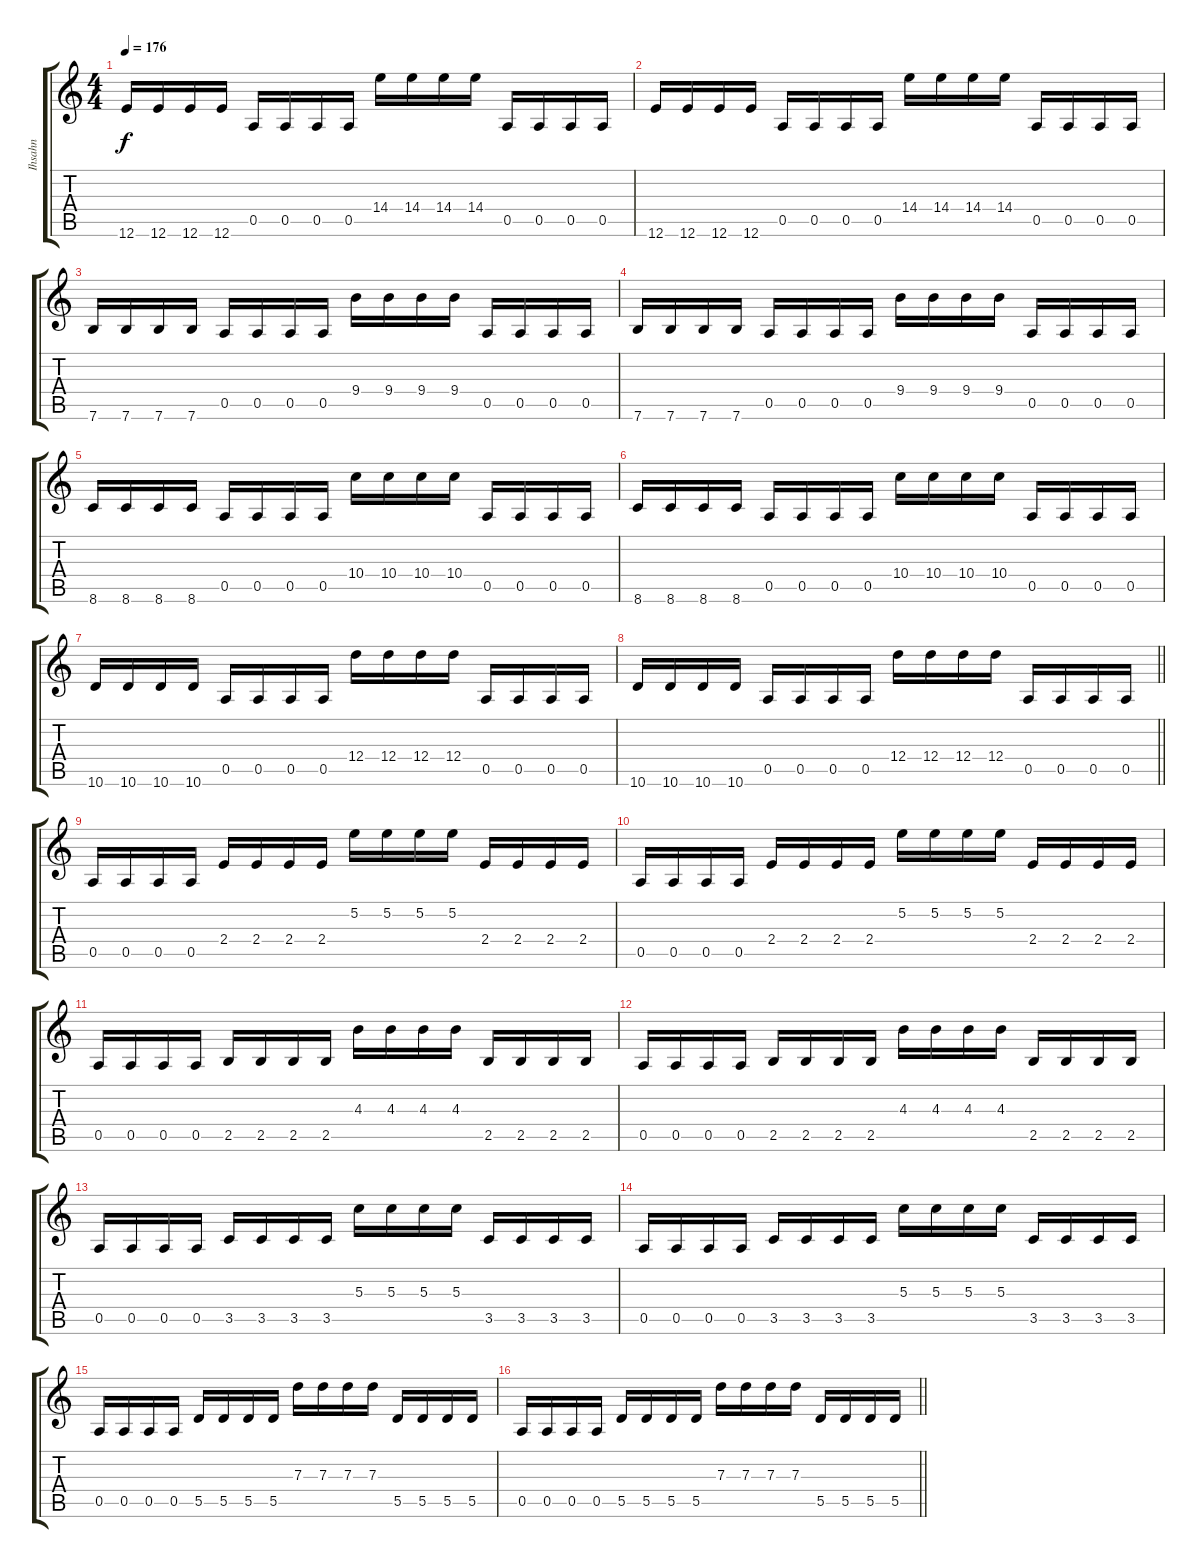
\track ("Ihsahn" "Ihsahn") {instrument distortionguitar}
\staff {score tabs}
\tuning (E4 B3 G3 D3 A2 E2) {hide}
\ts (4 4)
\section ("" "")
\tempo 176
\clef g2
\ks c
12.6.16{dy f} 12.6.16 12.6.16 12.6.16 0.5.16 0.5.16 0.5.16 0.5.16 14.4.16 14.4.16 14.4.16 14.4.16 0.5.16 0.5.16 0.5.16 0.5.16 |
12.6.16 12.6.16 12.6.16 12.6.16 0.5.16 0.5.16 0.5.16 0.5.16 14.4.16 14.4.16 14.4.16 14.4.16 0.5.16 0.5.16 0.5.16 0.5.16 |
7.6.16 7.6.16 7.6.16 7.6.16 0.5.16 0.5.16 0.5.16 0.5.16 9.4.16 9.4.16 9.4.16 9.4.16 0.5.16 0.5.16 0.5.16 0.5.16 |
7.6.16 7.6.16 7.6.16 7.6.16 0.5.16 0.5.16 0.5.16 0.5.16 9.4.16 9.4.16 9.4.16 9.4.16 0.5.16 0.5.16 0.5.16 0.5.16 |
8.6.16 8.6.16 8.6.16 8.6.16 0.5.16 0.5.16 0.5.16 0.5.16 10.4.16 10.4.16 10.4.16 10.4.16 0.5.16 0.5.16 0.5.16 0.5.16 |
8.6.16 8.6.16 8.6.16 8.6.16 0.5.16 0.5.16 0.5.16 0.5.16 10.4.16 10.4.16 10.4.16 10.4.16 0.5.16 0.5.16 0.5.16 0.5.16 |
10.6.16 10.6.16 10.6.16 10.6.16 0.5.16 0.5.16 0.5.16 0.5.16 12.4.16 12.4.16 12.4.16 12.4.16 0.5.16 0.5.16 0.5.16 0.5.16 |
\barLineRight lightlight
10.6.16 10.6.16 10.6.16 10.6.16 0.5.16 0.5.16 0.5.16 0.5.16 12.4.16 12.4.16 12.4.16 12.4.16 0.5.16 0.5.16 0.5.16 0.5.16 |
0.5.16 0.5.16 0.5.16 0.5.16 2.4.16 2.4.16 2.4.16 2.4.16 5.2.16 5.2.16 5.2.16 5.2.16 2.4.16 2.4.16 2.4.16 2.4.16 |
0.5.16 0.5.16 0.5.16 0.5.16 2.4.16 2.4.16 2.4.16 2.4.16 5.2.16 5.2.16 5.2.16 5.2.16 2.4.16 2.4.16 2.4.16 2.4.16 |
0.5.16 0.5.16 0.5.16 0.5.16 2.5.16 2.5.16 2.5.16 2.5.16 4.3.16 4.3.16 4.3.16 4.3.16 2.5.16 2.5.16 2.5.16 2.5.16 |
0.5.16 0.5.16 0.5.16 0.5.16 2.5.16 2.5.16 2.5.16 2.5.16 4.3.16 4.3.16 4.3.16 4.3.16 2.5.16 2.5.16 2.5.16 2.5.16 |
0.5.16 0.5.16 0.5.16 0.5.16 3.5.16 3.5.16 3.5.16 3.5.16 5.3.16 5.3.16 5.3.16 5.3.16 3.5.16 3.5.16 3.5.16 3.5.16 |
0.5.16 0.5.16 0.5.16 0.5.16 3.5.16 3.5.16 3.5.16 3.5.16 5.3.16 5.3.16 5.3.16 5.3.16 3.5.16 3.5.16 3.5.16 3.5.16 |
0.5.16 0.5.16 0.5.16 0.5.16 5.5.16 5.5.16 5.5.16 5.5.16 7.3.16 7.3.16 7.3.16 7.3.16 5.5.16 5.5.16 5.5.16 5.5.16 |
\barLineRight lightlight
0.5.16 0.5.16 0.5.16 0.5.16 5.5.16 5.5.16 5.5.16 5.5.16 7.3.16 7.3.16 7.3.16 7.3.16 5.5.16 5.5.16 5.5.16 5.5.16
